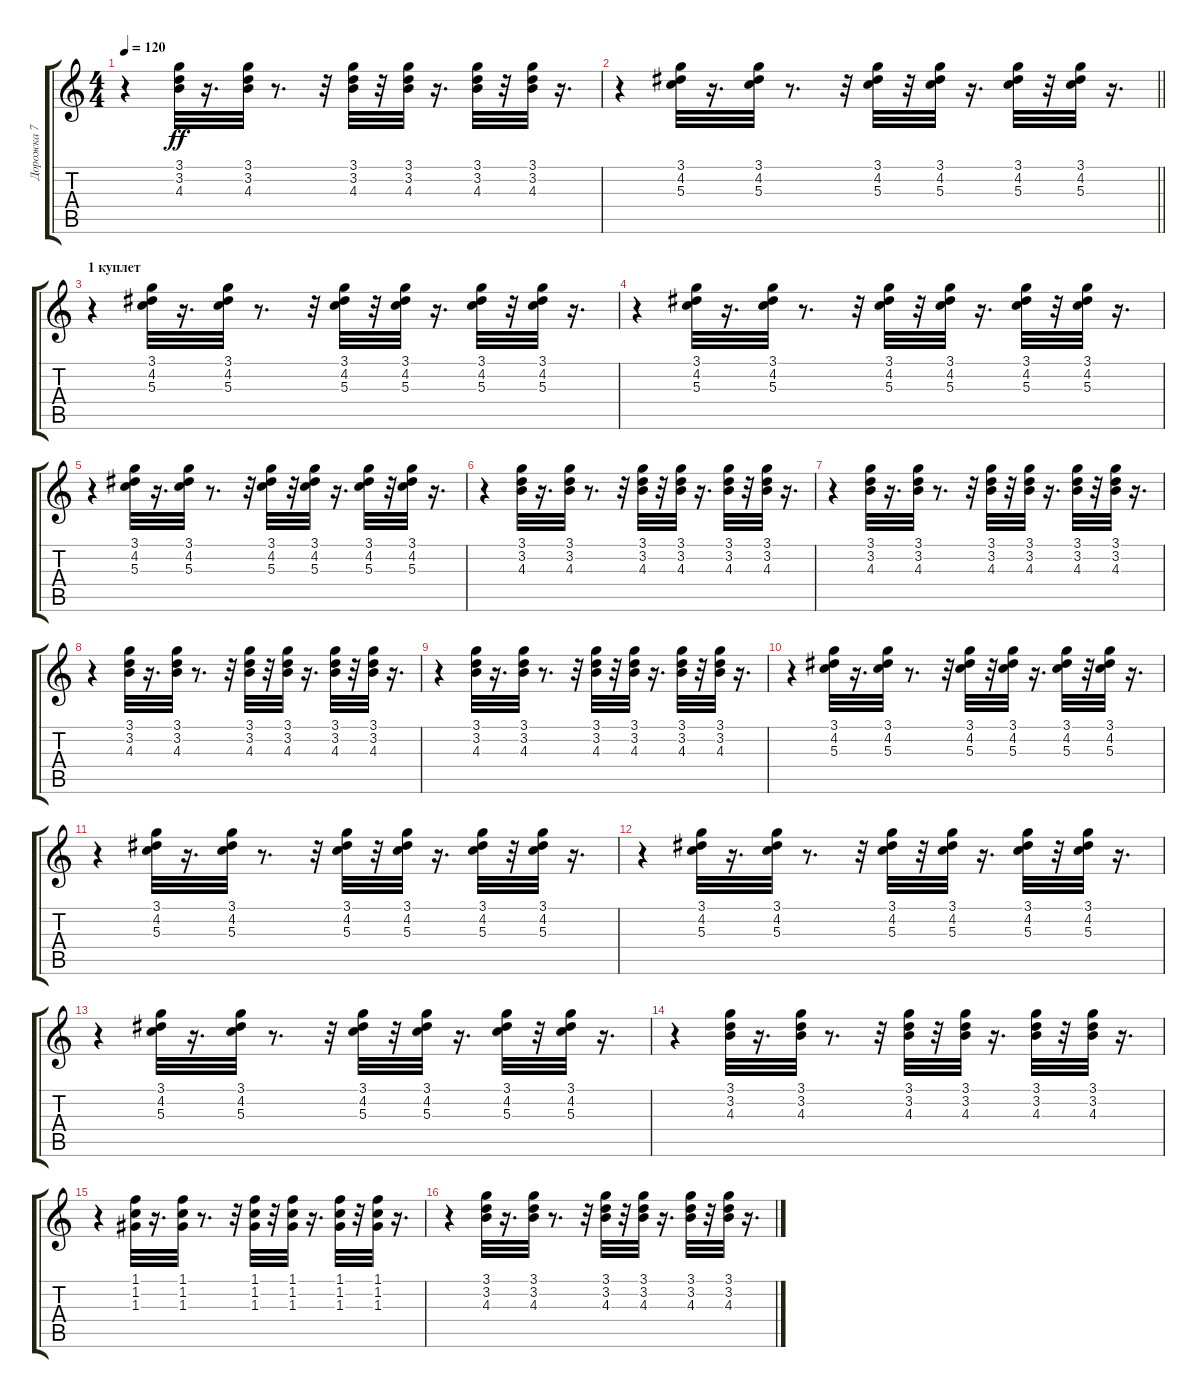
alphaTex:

\track ("Дорожка 7" "Дорожка 7") {instrument synthbass1}
\staff {score tabs}
\tuning (E4 B3 G3 D3 A2 E2) {hide}
\ts (4 4)
\tempo 120
\clef g2
\ks c
r.4{dy ff} (3.1 3.2 4.3).32{balance 8} r.16{d} (3.1 3.2 4.3).32 r.8{d} r.32 (3.1 3.2 4.3).32 r.32 (3.1 3.2 4.3).32 r.16{d} (3.1 3.2 4.3).32 r.32 (3.1 3.2 4.3).32 r.16{d} |
\barLineRight lightlight
r.4 (3.1 4.2 5.3).32{balance 8} r.16{d} (3.1 4.2 5.3).32 r.8{d} r.32 (3.1 4.2 5.3).32 r.32 (3.1 4.2 5.3).32 r.16{d} (3.1 4.2 5.3).32 r.32 (3.1 4.2 5.3).32 r.16{d} |
\section ("" "1 куплет")
r.4 (3.1 4.2 5.3).32{balance 8} r.16{d} (3.1 4.2 5.3).32 r.8{d} r.32 (3.1 4.2 5.3).32 r.32 (3.1 4.2 5.3).32 r.16{d} (3.1 4.2 5.3).32 r.32 (3.1 4.2 5.3).32 r.16{d} |
r.4 (3.1 4.2 5.3).32{balance 8} r.16{d} (3.1 4.2 5.3).32 r.8{d} r.32 (3.1 4.2 5.3).32 r.32 (3.1 4.2 5.3).32 r.16{d} (3.1 4.2 5.3).32 r.32 (3.1 4.2 5.3).32 r.16{d} |
r.4 (3.1 4.2 5.3).32{balance 8} r.16{d} (3.1 4.2 5.3).32 r.8{d} r.32 (3.1 4.2 5.3).32 r.32 (3.1 4.2 5.3).32 r.16{d} (3.1 4.2 5.3).32 r.32 (3.1 4.2 5.3).32 r.16{d} |
r.4 (3.1 3.2 4.3).32{balance 8} r.16{d} (3.1 3.2 4.3).32 r.8{d} r.32 (3.1 3.2 4.3).32 r.32 (3.1 3.2 4.3).32 r.16{d} (3.1 3.2 4.3).32 r.32 (3.1 3.2 4.3).32 r.16{d} |
r.4 (3.1 3.2 4.3).32{balance 8} r.16{d} (3.1 3.2 4.3).32 r.8{d} r.32 (3.1 3.2 4.3).32 r.32 (3.1 3.2 4.3).32 r.16{d} (3.1 3.2 4.3).32 r.32 (3.1 3.2 4.3).32 r.16{d} |
r.4 (3.1 3.2 4.3).32{balance 8} r.16{d} (3.1 3.2 4.3).32 r.8{d} r.32 (3.1 3.2 4.3).32 r.32 (3.1 3.2 4.3).32 r.16{d} (3.1 3.2 4.3).32 r.32 (3.1 3.2 4.3).32 r.16{d} |
r.4 (3.1 3.2 4.3).32{balance 8} r.16{d} (3.1 3.2 4.3).32 r.8{d} r.32 (3.1 3.2 4.3).32 r.32 (3.1 3.2 4.3).32 r.16{d} (3.1 3.2 4.3).32 r.32 (3.1 3.2 4.3).32 r.16{d} |
r.4 (3.1 4.2 5.3).32{balance 8} r.16{d} (3.1 4.2 5.3).32 r.8{d} r.32 (3.1 4.2 5.3).32 r.32 (3.1 4.2 5.3).32 r.16{d} (3.1 4.2 5.3).32 r.32 (3.1 4.2 5.3).32 r.16{d} |
r.4 (3.1 4.2 5.3).32{balance 8} r.16{d} (3.1 4.2 5.3).32 r.8{d} r.32 (3.1 4.2 5.3).32 r.32 (3.1 4.2 5.3).32 r.16{d} (3.1 4.2 5.3).32 r.32 (3.1 4.2 5.3).32 r.16{d} |
r.4 (3.1 4.2 5.3).32{balance 8} r.16{d} (3.1 4.2 5.3).32 r.8{d} r.32 (3.1 4.2 5.3).32 r.32 (3.1 4.2 5.3).32 r.16{d} (3.1 4.2 5.3).32 r.32 (3.1 4.2 5.3).32 r.16{d} |
r.4 (3.1 4.2 5.3).32{balance 8} r.16{d} (3.1 4.2 5.3).32 r.8{d} r.32 (3.1 4.2 5.3).32 r.32 (3.1 4.2 5.3).32 r.16{d} (3.1 4.2 5.3).32 r.32 (3.1 4.2 5.3).32 r.16{d} |
r.4 (3.1 3.2 4.3).32{balance 8} r.16{d} (3.1 3.2 4.3).32 r.8{d} r.32 (3.1 3.2 4.3).32 r.32 (3.1 3.2 4.3).32 r.16{d} (3.1 3.2 4.3).32 r.32 (3.1 3.2 4.3).32 r.16{d} |
r.4 (1.1 1.2 1.3).32{balance 8} r.16{d} (1.1 1.2 1.3).32 r.8{d} r.32 (1.1 1.2 1.3).32 r.32 (1.1 1.2 1.3).32 r.16{d} (1.1 1.2 1.3).32 r.32 (1.1 1.2 1.3).32 r.16{d} |
r.4 (3.1 3.2 4.3).32{balance 8} r.16{d} (3.1 3.2 4.3).32 r.8{d} r.32 (3.1 3.2 4.3).32 r.32 (3.1 3.2 4.3).32 r.16{d} (3.1 3.2 4.3).32 r.32 (3.1 3.2 4.3).32 r.16{d}
